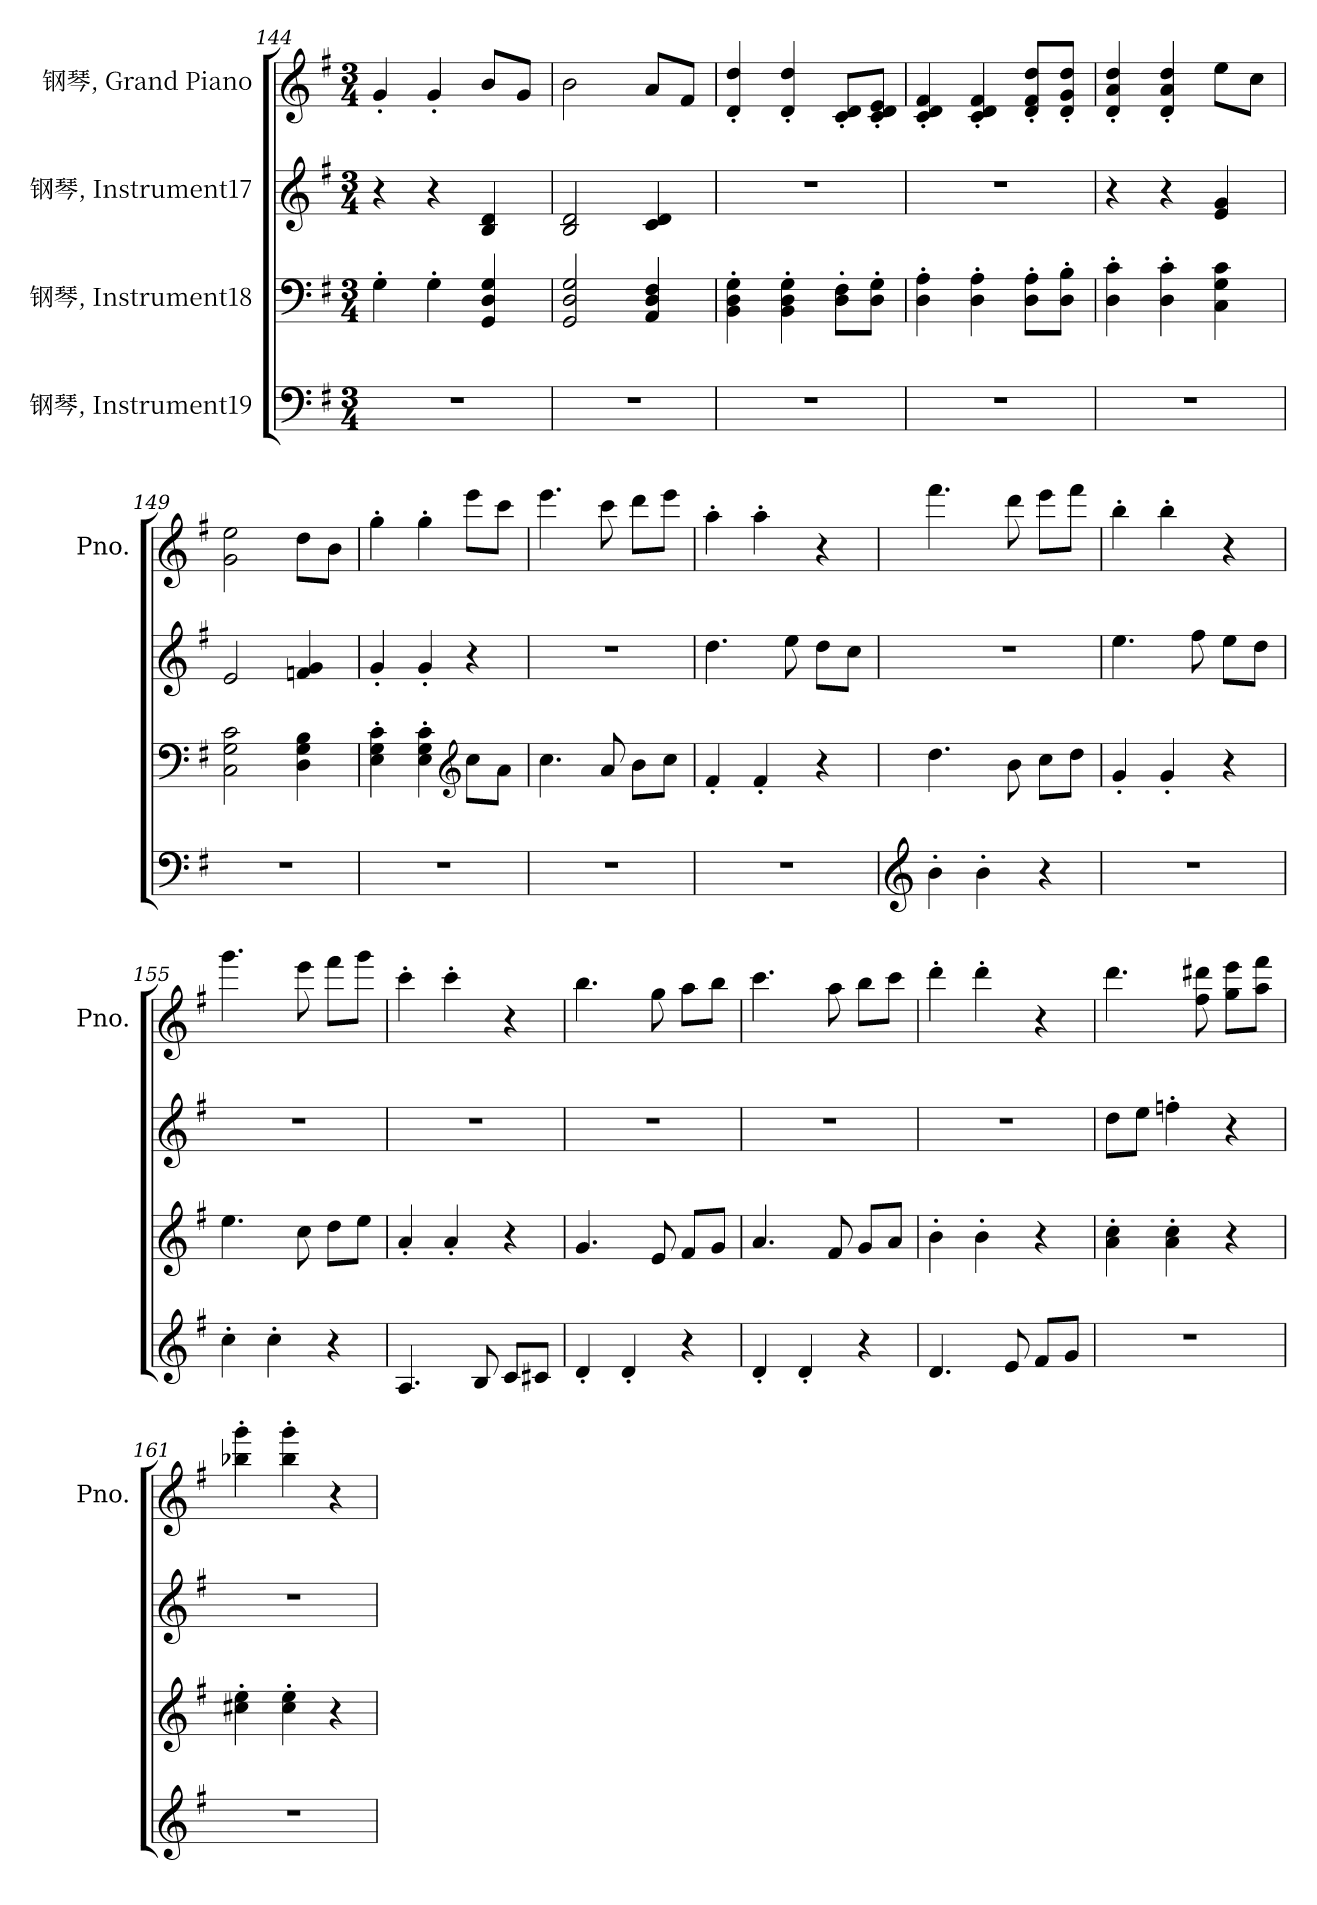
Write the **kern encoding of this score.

**kern	**kern	**kern	**kern
*part4	*part3	*part2	*part1
*staff4	*staff3	*staff2	*staff1
*I"钢琴, Instrument19	*I"钢琴, Instrument18	*I"钢琴, Instrument17	*I"钢琴, Grand Piano
*	*	*	*I'Pno.
*clefF4	*clefF4	*clefG2	*clefG2
*k[f#]	*k[f#]	*k[f#]	*k[f#]
*M3/4	*M3/4	*M3/4	*M3/4
=144	=144	=144	=144
2.r	4G'\	4r	4g'/
.	4G'\	4r	4g'/
.	4GG/ 4D/ 4G/	4B/ 4d/	8b/L
.	.	.	8g/J
=145	=145	=145	=145
2.r	2GG/ 2D/ 2G/	2B/ 2d/	2b\
.	4AA/ 4D/ 4F#/	4c/ 4d/	8a/L
.	.	.	8f#/J
=146	=146	=146	=146
2.r	4BB\' 4D\' 4G\'	2.r	4d/' 4dd/'
.	4BB\' 4D\' 4G\'	.	4d/' 4dd/'
.	8D\' 8F#\'L	.	8c/' 8d/'L
.	8D\' 8G\'J	.	8c/' 8d/' 8e/'J
!!LO:LB:g=z
=147	=147	=147	=147
2.r	4D\' 4A\'	2.r	4c/' 4d/' 4f#/'
.	4D\' 4A\'	.	4c/' 4d/' 4f#/'
.	8D\' 8A\'L	.	8d/' 8f#/' 8dd/'L
.	8D\' 8B\'J	.	8d/' 8g/' 8dd/'J
=148	=148	=148	=148
2.r	4D\' 4c\'	4r	4d/' 4a/' 4dd/'
.	4D\' 4c\'	4r	4d/' 4a/' 4dd/'
.	4C\ 4G\ 4c\	4e/ 4g/	8ee\L
.	.	.	8cc\J
=149	=149	=149	=149
2.r	2C\ 2G\ 2c\	2e/	2g\ 2ee\
.	4D\ 4G\ 4B\	4fn/ 4g/	8dd\L
.	.	.	8b\J
=150	=150	=150	=150
2.r	4E\' 4G\' 4c\'	4g'/	4gg'\
.	4E\' 4G\' 4c\'	4g'/	4gg'\
*	*clefG2	*	*
.	8cc\L	4r	8eee\L
.	8a\J	.	8ccc\J
=151	=151	=151	=151
2.r	4.cc\	2.r	4.eee\
.	8a/	.	8ccc\
.	8b\L	.	8ddd\L
.	8cc\J	.	8eee\J
=152	=152	=152	=152
2.r	4f#'/	4.dd\	4aa'\
.	4f#'/	.	4aa'\
.	.	8ee\	.
.	4r	8dd\L	4r
.	.	8cc\J	.
!!LO:PB:g=z
=153	=153	=153	=153
*clefG2	*	*	*
4b'\	4.dd\	2.r	4.fff#\
4b'\	.	.	.
.	8b\	.	8ddd\
4r	8cc\L	.	8eee\L
.	8dd\J	.	8fff#\J
=154	=154	=154	=154
2.r	4g'/	4.ee\	4bb'\
.	4g'/	.	4bb'\
.	.	8ff#\	.
.	4r	8ee\L	4r
.	.	8dd\J	.
=155	=155	=155	=155
4cc'\	4.ee\	2.r	4.ggg\
4cc'\	.	.	.
.	8cc\	.	8eee\
4r	8dd\L	.	8fff#\L
.	8ee\J	.	8ggg\J
=156	=156	=156	=156
4.A/	4a'/	2.r	4ccc'\
.	4a'/	.	4ccc'\
8B/	.	.	.
8c/L	4r	.	4r
8c#X/J	.	.	.
=157	=157	=157	=157
4d'/	4.g/	2.r	4.bb\
4d'/	.	.	.
.	8e/	.	8gg\
4r	8f#/L	.	8aa\L
.	8g/J	.	8bb\J
=158	=158	=158	=158
4d'/	4.a/	2.r	4.ccc\
4d'/	.	.	.
.	8f#/	.	8aa\
4r	8g/L	.	8bb\L
.	8a/J	.	8ccc\J
!!LO:LB:g=z
=159	=159	=159	=159
4.d/	4b'\	2.r	4ddd'\
.	4b'\	.	4ddd'\
8e/	.	.	.
8f#/L	4r	.	4r
8g/J	.	.	.
=160	=160	=160	=160
2.r	4a\' 4cc\'	8dd\L	4.ddd\
.	.	8ee\J	.
.	4a\' 4cc\'	4ffn'\	.
.	.	.	8ff#\ 8ddd#X\
.	4r	4r	8gg\ 8eee\L
.	.	.	8aa\ 8fff#\J
=161	=161	=161	=161
2.r	4cc#X\' 4ee\'	2.r	4bb-X\' 4ggg\'
.	4cc#\' 4ee\'	.	4bb-\' 4ggg\'
.	4r	.	4r
=	=	=	=
*-	*-	*-	*-
